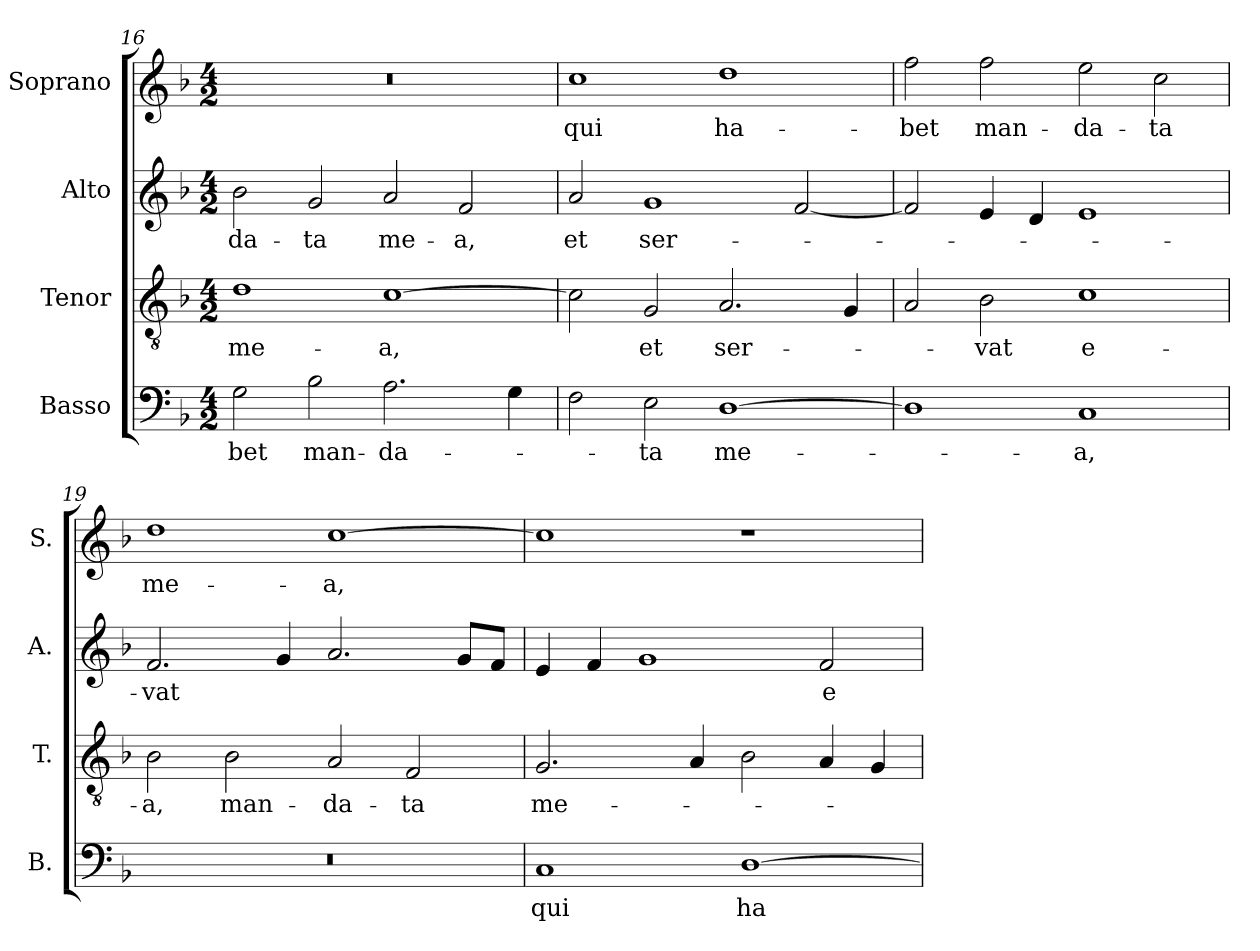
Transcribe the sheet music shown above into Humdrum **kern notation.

**kern	**text	**kern	**text	**kern	**text	**kern	**text
*part4	*part4	*part3	*part3	*part2	*part2	*part1	*part1
*staff4	*staff4	*staff3	*staff3	*staff2	*staff2	*staff1	*staff1
*I"Basso	*	*I"Tenor	*	*I"Alto	*	*I"Soprano	*
*I'B.	*	*I'T.	*	*I'A.	*	*I'S.	*
*clefF4	*	*clefGv2	*	*clefG2	*	*clefG2	*
*	*	*ITrd7c12	*	*	*	*	*
*k[b-]	*	*k[b-]	*	*k[b-]	*	*k[b-]	*
*F:	*	*F:	*	*F:	*	*F:	*
*M4/2	*	*M4/2	*	*M4/2	*	*M4/2	*
=16	=16	=16	=16	=16	=16	=16	=16
!	!LO:LY:b:color=#000000	!	!	!	!	!	!
!	!	!	!LO:LY:b:color=#000000	!	!	!	!
!	!	!	!	!	!LO:LY:b:color=#000000	!LO:N:vis=1	!
2Gi\	-bet	1Di	me-	2b-i\	-da-	0r	.
!	!LO:LY:b:color=#000000	!	!	!	!	!	!
!	!	!	!	!	!LO:LY:b:color=#000000	!	!
2B-i\	man-	.	.	2gi/	-ta	.	.
!	!LO:LY:b:color=#000000	!	!	!	!	!	!
!	!	!	!LO:LY:b:color=#000000	!	!	!	!
!	!	!	!	!	!LO:LY:b:color=#000000	!	!
2.Ai\	-da-	[1Ci	-a,	2ai/	me-	.	.
!	!	!	!	!	!LO:LY:b:color=#000000	!	!
.	.	.	.	2fi/	-a,	.	.
4Gi\	.	.	.	.	.	.	.
=17	=17	=17	=17	=17	=17	=17	=17
!	!	!	!	!	!LO:LY:b:color=#000000	!	!
!	!	!	!	!	!	!	!LO:LY:b:color=#000000
2Fi\	.	2Ci\]	.	2ai/	et	1cci	qui
!	!LO:LY:b:color=#000000	!	!	!	!	!	!
!	!	!	!LO:LY:b:color=#000000	!	!	!	!
!	!	!	!	!	!LO:LY:b:color=#000000	!	!
2Ei\	-ta	2GGi/	et	1gi	ser-	.	.
!	!LO:LY:b:color=#000000	!	!	!	!	!	!
!	!	!	!LO:LY:b:color=#000000	!	!	!	!
!	!	!	!	!	!	!	!LO:LY:b:color=#000000
[1Di	me-	2.AAi/	ser-	.	.	1ddi	ha-
.	.	.	.	[2fi/	.	.	.
.	.	4GGi/	.	.	.	.	.
=18	=18	=18	=18	=18	=18	=18	=18
!	!	!	!	!	!	!	!LO:LY:b:color=#000000
1Di]	.	2AAi/	.	2fi/]	.	2ffi\	-bet
!	!	!	!LO:LY:b:color=#000000	!	!	!	!
!	!	!	!	!	!	!	!LO:LY:b:color=#000000
.	.	2BB-i\	-vat	4ei/	.	2ffi\	man-
.	.	.	.	4di/	.	.	.
!	!LO:LY:b:color=#000000	!	!	!	!	!	!
!	!	!	!LO:LY:b:color=#000000	!	!	!	!
!	!	!	!	!	!	!	!LO:LY:b:color=#000000
1Ci	-a,	1Ci	e-	1ei	.	2eei\	-da-
!	!	!	!	!	!	!	!LO:LY:b:color=#000000
.	.	.	.	.	.	2cci\	-ta
!!LO:LB:g=z
=19	=19	=19	=19	=19	=19	=19	=19
!LO:N:vis=1	!	!	!	!	!	!	!
!	!	!	!LO:LY:b:color=#000000	!	!	!	!
!	!	!	!	!	!LO:LY:b:color=#000000	!	!
!	!	!	!	!	!	!	!LO:LY:b:color=#000000
0r	.	2BB-i\	-a,	2.fi/	-vat	1ddi	me-
!	!	!	!LO:LY:b:color=#000000	!	!	!	!
.	.	2BB-i\	man-	.	.	.	.
.	.	.	.	4gi/	.	.	.
!	!	!	!LO:LY:b:color=#000000	!	!	!	!
!	!	!	!	!	!	!	!LO:LY:b:color=#000000
.	.	2AAi/	-da-	2.ai/	.	[1cci	-a,
!	!	!	!LO:LY:b:color=#000000	!	!	!	!
.	.	2FFi/	-ta	.	.	.	.
.	.	.	.	8gi/L	.	.	.
.	.	.	.	8fi/J	.	.	.
=20	=20	=20	=20	=20	=20	=20	=20
!	!LO:LY:b:color=#000000	!	!	!	!	!	!
!	!	!	!LO:LY:b:color=#000000	!	!	!	!
1Ci	qui	2.GGi/	me-	4ei/	.	1cci]	.
.	.	.	.	4fi/	.	.	.
.	.	.	.	1gi	.	.	.
.	.	4AAi/	.	.	.	.	.
!	!LO:LY:b:color=#000000	!	!	!	!	!	!
[1Di	ha-	2BB-i\	.	.	.	1r	.
!	!	!	!	!	!LO:LY:b:color=#000000	!	!
.	.	4AAi/	.	2fi/	e-	.	.
.	.	4GGi/	.	.	.	.	.
=	=	=	=	=	=	=	=
*-	*-	*-	*-	*-	*-	*-	*-
